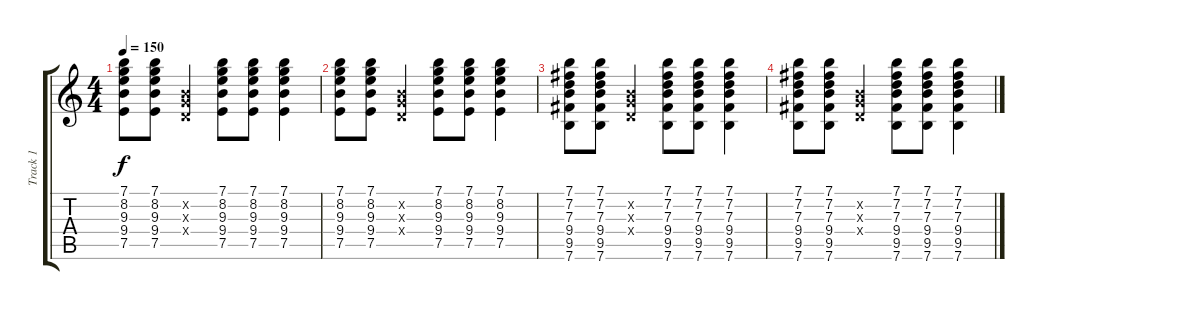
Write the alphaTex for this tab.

\track ("Track 1" "Track 1") {instrument overdrivenguitar}
\staff {score tabs}
\tuning (E4 B3 G3 D3 A2 E2) {hide}
\ts (4 4)
\tempo 150
\clef g2
\ks c
(7.1 8.2 9.3 9.4 7.5).8{dy f} (7.1 8.2 9.3 9.4 7.5).8 (0.2{x} 0.3{x} 0.4{x}).4 (7.1 8.2 9.3 9.4 7.5).8 (7.1 8.2 9.3 9.4 7.5).8 (7.1 8.2 9.3 9.4 7.5).4 |
(7.1 8.2 9.3 9.4 7.5).8 (7.1 8.2 9.3 9.4 7.5).8 (0.2{x} 0.3{x} 0.4{x}).4 (7.1 8.2 9.3 9.4 7.5).8 (7.1 8.2 9.3 9.4 7.5).8 (7.1 8.2 9.3 9.4 7.5).4 |
(7.1 7.2 7.3 9.4 9.5 7.6).8 (7.1 7.2 7.3 9.4 9.5 7.6).8 (0.2{x} 0.3{x} 0.4{x}).4 (7.1 7.2 7.3 9.4 9.5 7.6).8 (7.1 7.2 7.3 9.4 9.5 7.6).8 (7.1 7.2 7.3 9.4 9.5 7.6).4 |
(7.1 7.2 7.3 9.4 9.5 7.6).8 (7.1 7.2 7.3 9.4 9.5 7.6).8 (0.2{x} 0.3{x} 0.4{x}).4 (7.1 7.2 7.3 9.4 9.5 7.6).8 (7.1 7.2 7.3 9.4 9.5 7.6).8 (7.1 7.2 7.3 9.4 9.5 7.6).4
